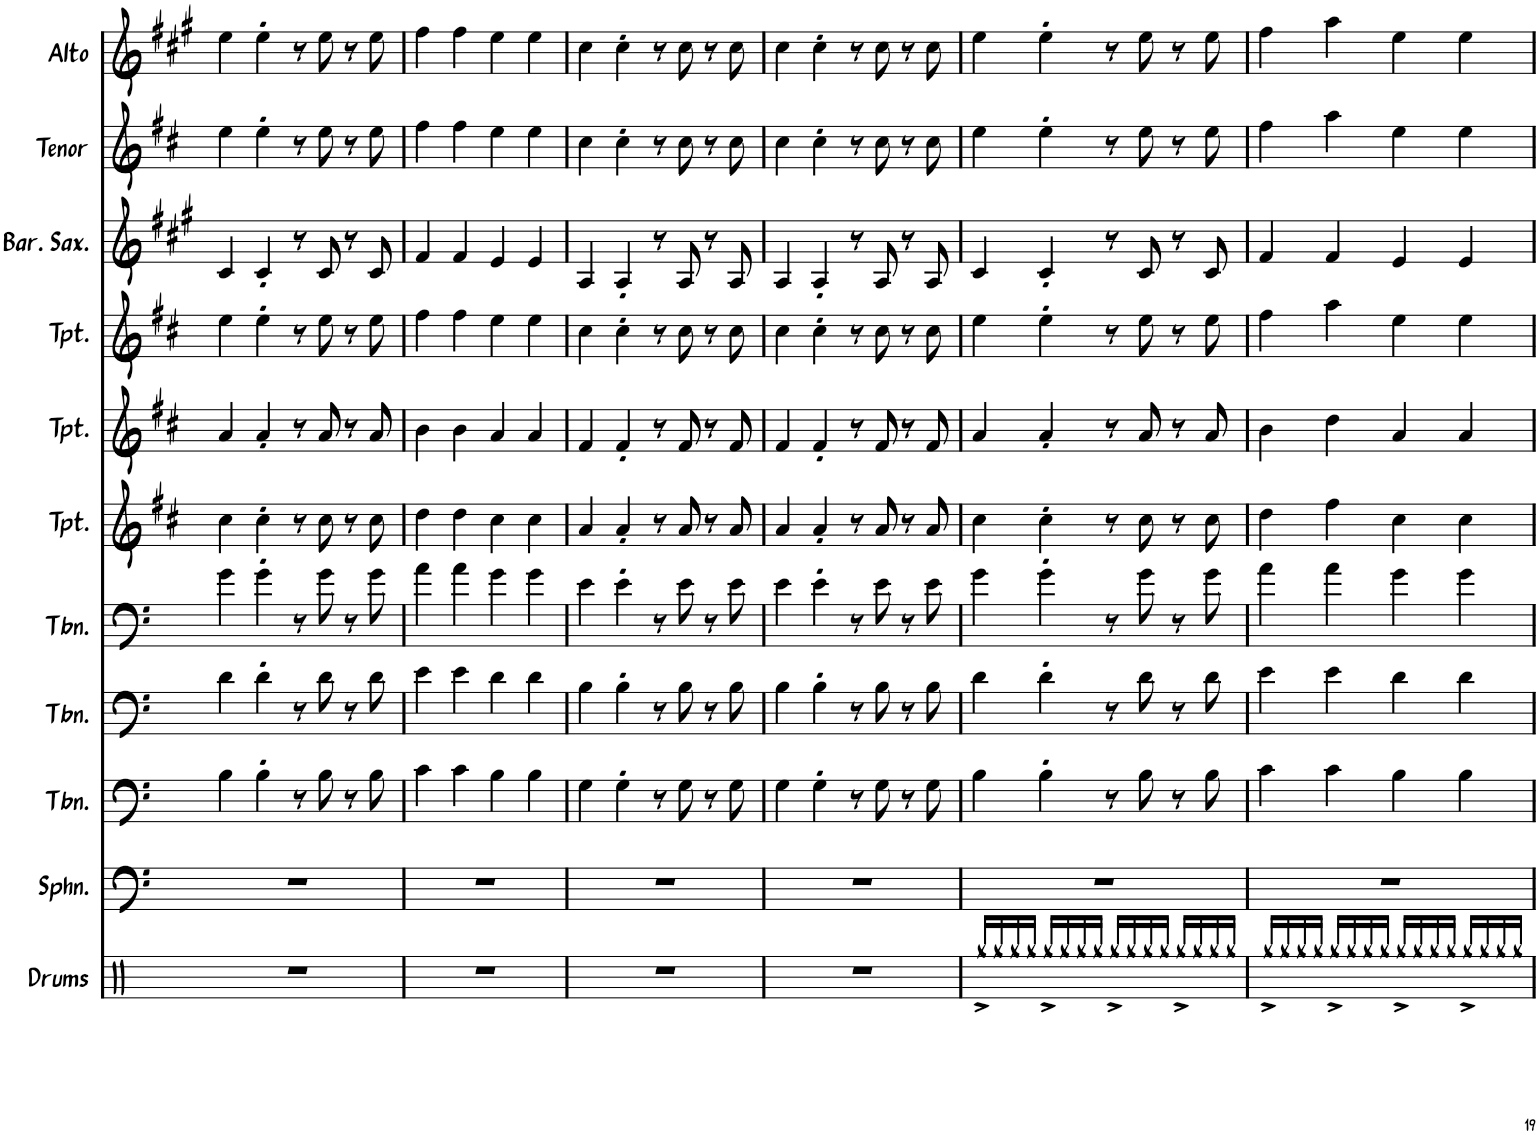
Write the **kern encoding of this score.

**kern	**kern	**kern	**kern	**kern	**kern	**kern	**kern	**kern	**kern	**kern
*part11	*part10	*part9	*part8	*part7	*part6	*part5	*part4	*part3	*part2	*part1
*staff11	*staff10	*staff9	*staff8	*staff7	*staff6	*staff5	*staff4	*staff3	*staff2	*staff1
*I"Drums	*I"Sousaphone	*I"Trombone	*I"Trombone	*I"Trombone	*I"Trumpet	*I"Trumpet	*I"Trumpet	*I"Baritone Saxophone	*I"Tenor Sax	*I"Alto Sax
*I'Drums	*I'Sphn.	*I'Tbn.	*I'Tbn.	*I'Tbn.	*I'Tpt.	*I'Tpt.	*I'Tpt.	*I'Bar. Sax.	*I'Tenor	*I'Alto
!!LO:PB:g=z
*clefX	*clefF4	*clefF4	*clefF4	*clefF4	*clefG2	*clefG2	*clefG2	*clefG2	*clefG2	*clefG2
*	*	*	*	*	*Trd1c2	*Trd1c2	*Trd1c2	*Trd12c21	*Trd8c14	*Trd5c9
*k[]	*k[]	*k[]	*k[]	*k[]	*k[f#c#]	*k[f#c#]	*k[f#c#]	*k[f#c#g#]	*k[f#c#]	*k[f#c#g#]
*M4/4	*M4/4	*M4/4	*M4/4	*M4/4	*M4/4	*M4/4	*M4/4	*M4/4	*M4/4	*M4/4
=81	=81	=81	=81	=81	=81	=81	=81	=81	=81	=81
1r	1r	4B\	4d\	4g\	4cc#\	4a/	4ee\	4c#/	4ee\	4ee\
.	.	4B'\	4d'\	4g'\	4cc#'\	4a'/	4ee'\	4c#'/	4ee'\	4ee'\
.	.	8r	8r	8r	8r	8r	8r	8r	8r	8r
.	.	8B\	8d\	8g\	8cc#\	8a/	8ee\	8c#/	8ee\	8ee\
.	.	8r	8r	8r	8r	8r	8r	8r	8r	8r
.	.	8B\	8d\	8g\	8cc#\	8a/	8ee\	8c#/	8ee\	8ee\
=82	=82	=82	=82	=82	=82	=82	=82	=82	=82	=82
1r	1r	4c\	4e\	4a\	4dd\	4b\	4ff#\	4f#/	4ff#\	4ff#\
.	.	4c\	4e\	4a\	4dd\	4b\	4ff#\	4f#/	4ff#\	4ff#\
.	.	4B\	4d\	4g\	4cc#\	4a/	4ee\	4e/	4ee\	4ee\
.	.	4B\	4d\	4g\	4cc#\	4a/	4ee\	4e/	4ee\	4ee\
=83	=83	=83	=83	=83	=83	=83	=83	=83	=83	=83
1r	1r	4G\	4B\	4e\	4a/	4f#/	4cc#\	4A/	4cc#\	4cc#\
.	.	4G'\	4B'\	4e'\	4a'/	4f#'/	4cc#'\	4A'/	4cc#'\	4cc#'\
.	.	8r	8r	8r	8r	8r	8r	8r	8r	8r
.	.	8G\	8B\	8e\	8a/	8f#/	8cc#\	8A/	8cc#\	8cc#\
.	.	8r	8r	8r	8r	8r	8r	8r	8r	8r
.	.	8G\	8B\	8e\	8a/	8f#/	8cc#\	8A/	8cc#\	8cc#\
=84	=84	=84	=84	=84	=84	=84	=84	=84	=84	=84
1r	1r	4G\	4B\	4e\	4a/	4f#/	4cc#\	4A/	4cc#\	4cc#\
.	.	4G'\	4B'\	4e'\	4a'/	4f#'/	4cc#'\	4A'/	4cc#'\	4cc#'\
.	.	8r	8r	8r	8r	8r	8r	8r	8r	8r
.	.	8G\	8B\	8e\	8a/	8f#/	8cc#\	8A/	8cc#\	8cc#\
.	.	8r	8r	8r	8r	8r	8r	8r	8r	8r
.	.	8G\	8B\	8e\	8a/	8f#/	8cc#\	8A/	8cc#\	8cc#\
=85	=85	=85	=85	=85	=85	=85	=85	=85	=85	=85
16Rgg^/LL	1r	4B\	4d\	4g\	4cc#\	4a/	4ee\	4c#/	4ee\	4ee\
16Rgg/	.	.	.	.	.	.	.	.	.	.
16Rgg/	.	.	.	.	.	.	.	.	.	.
16Rgg/JJ	.	.	.	.	.	.	.	.	.	.
16Rgg^/LL	.	4B'\	4d'\	4g'\	4cc#'\	4a'/	4ee'\	4c#'/	4ee'\	4ee'\
16Rgg/	.	.	.	.	.	.	.	.	.	.
16Rgg/	.	.	.	.	.	.	.	.	.	.
16Rgg/JJ	.	.	.	.	.	.	.	.	.	.
16Rgg^/LL	.	8r	8r	8r	8r	8r	8r	8r	8r	8r
16Rgg/	.	.	.	.	.	.	.	.	.	.
16Rgg/	.	8B\	8d\	8g\	8cc#\	8a/	8ee\	8c#/	8ee\	8ee\
16Rgg/JJ	.	.	.	.	.	.	.	.	.	.
16Rgg^/LL	.	8r	8r	8r	8r	8r	8r	8r	8r	8r
16Rgg/	.	.	.	.	.	.	.	.	.	.
16Rgg/	.	8B\	8d\	8g\	8cc#\	8a/	8ee\	8c#/	8ee\	8ee\
16Rgg/JJ	.	.	.	.	.	.	.	.	.	.
=86	=86	=86	=86	=86	=86	=86	=86	=86	=86	=86
16Rgg^/LL	1r	4c\	4e\	4a\	4dd\	4b\	4ff#\	4f#/	4ff#\	4ff#\
16Rgg/	.	.	.	.	.	.	.	.	.	.
16Rgg/	.	.	.	.	.	.	.	.	.	.
16Rgg/JJ	.	.	.	.	.	.	.	.	.	.
16Rgg^/LL	.	4c\	4e\	4a\	4ff#\	4dd\	4aa\	4f#/	4aa\	4aa\
16Rgg/	.	.	.	.	.	.	.	.	.	.
16Rgg/	.	.	.	.	.	.	.	.	.	.
16Rgg/JJ	.	.	.	.	.	.	.	.	.	.
16Rgg^/LL	.	4B\	4d\	4g\	4cc#\	4a/	4ee\	4e/	4ee\	4ee\
16Rgg/	.	.	.	.	.	.	.	.	.	.
16Rgg/	.	.	.	.	.	.	.	.	.	.
16Rgg/JJ	.	.	.	.	.	.	.	.	.	.
16Rgg^/LL	.	4B\	4d\	4g\	4cc#\	4a/	4ee\	4e/	4ee\	4ee\
16Rgg/	.	.	.	.	.	.	.	.	.	.
16Rgg/	.	.	.	.	.	.	.	.	.	.
16Rgg/JJ	.	.	.	.	.	.	.	.	.	.
=	=	=	=	=	=	=	=	=	=	=
*-	*-	*-	*-	*-	*-	*-	*-	*-	*-	*-
